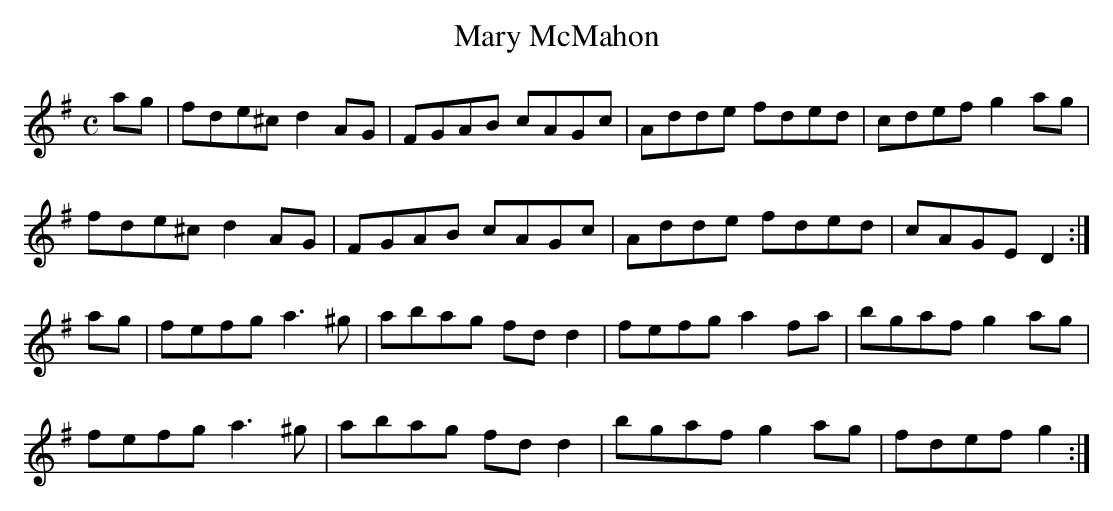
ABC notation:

X:1
T:Mary McMahon
M:C
L:1/8
K:D Mixolydian
ag|fde^c d2AG|FGAB cAGc|Adde fded|cdef g2ag|!
fde^c d2AG|FGAB cAGc|Adde fded|cAGE D2:|!
ag|fefg a3^g|abag fdd2|fefg a2fa|bgaf g2ag|!
fefg a3^g|abag fdd2|bgaf g2ag|fdef g2:|!
